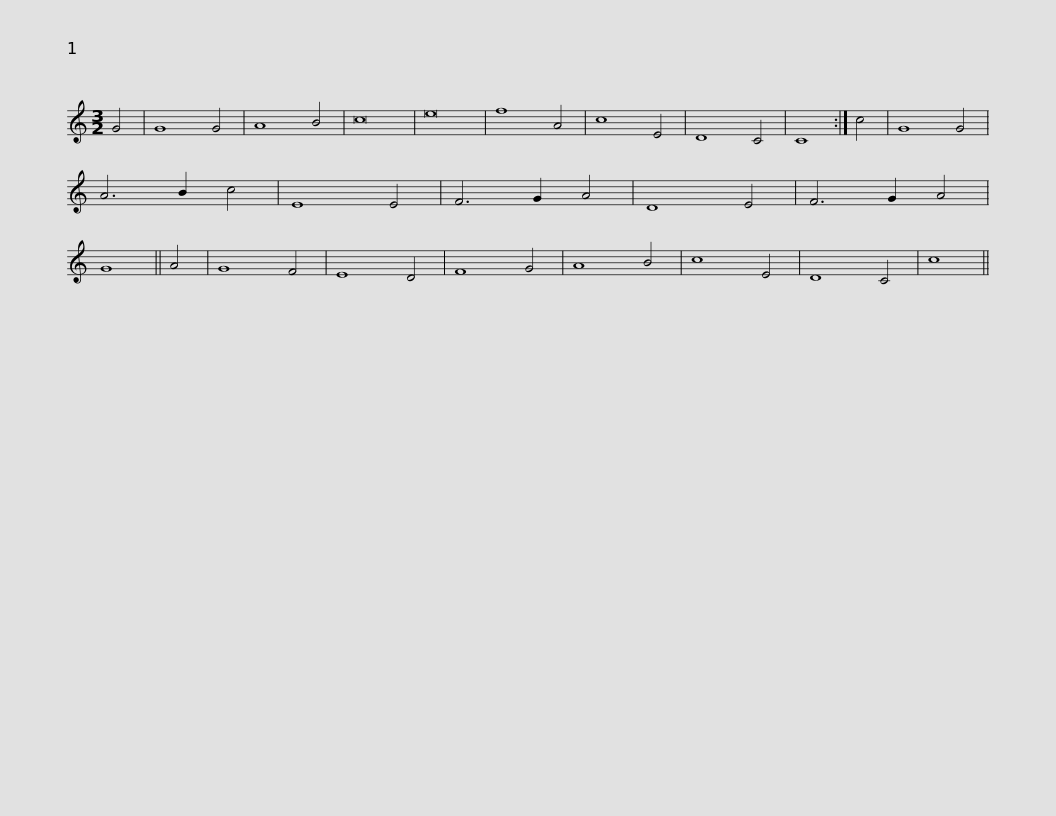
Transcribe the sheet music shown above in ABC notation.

X:1
L:1/8
M:3/2
I:linebreak $
K:C
V:1 treble
V:1
 G4 | G8 G4 | A8 B4 | c16 | e16 | %5
 f8 A4 | c8 E4 | D8 C4 | C8 :| c4 | %10
 G8 G4 | A6 B2 c4 | E8 E4 | F6 G2 A4 |$ D8 E4 | %15
 F6 G2 A4 | G8 || A4 | G8 F4 | E8 D4 | %20
 F8 G4 | A8 B4 | c8 E4 | D8 C4 | c8 || %25
